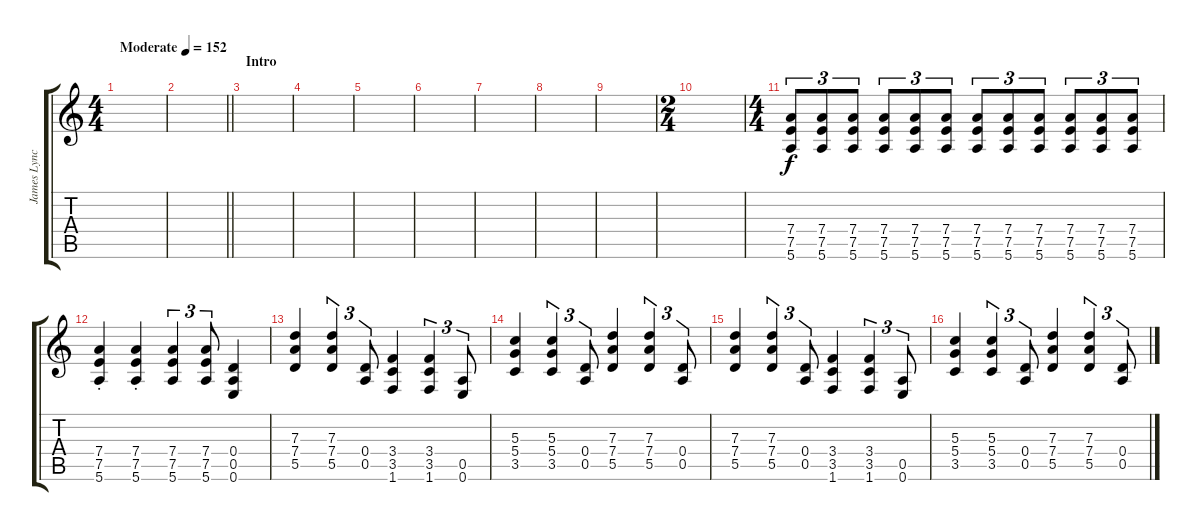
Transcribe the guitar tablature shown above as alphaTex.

\track ("James Lynch (Guitar Left)" "James Lync") {instrument distortionguitar}
\staff {score tabs}
\tuning (E4 B3 G3 D3 A2 E2) {hide}
\ts (4 4)
\tempo (152 "Moderate")
\clef g2
\ks c
|
\barLineRight lightlight
|
\section ("" "Intro")
|
|
|
|
|
|
|
\ts (2 4)
|
\ts (4 4)
(7.4 7.5 5.6).8{tu (3 2)} (7.4 7.5 5.6).8{tu (3 2)} (7.4 7.5 5.6).8{tu (3 2)} (7.4 7.5 5.6).8{tu (3 2)} (7.4 7.5 5.6).8{tu (3 2)} (7.4 7.5 5.6).8{tu (3 2)} (7.4 7.5 5.6).8{tu (3 2)} (7.4 7.5 5.6).8{tu (3 2)} (7.4 7.5 5.6).8{tu (3 2)} (7.4 7.5 5.6).8{tu (3 2)} (7.4 7.5 5.6).8{tu (3 2)} (7.4 7.5 5.6).8{tu (3 2)} |
(7.4{st} 7.5{st} 5.6{st}).4 (7.4{st} 7.5{st} 5.6{st}).4 (7.4 7.5 5.6).4{tu (3 2)} (7.4 7.5 5.6).8{tu (3 2)} (0.4 0.5 0.6).4 |
(7.3 7.4 5.5).4 (7.3 7.4 5.5).4{tu (3 2)} (0.4 0.5).8{tu (3 2)} (3.4 3.5 1.6).4 (3.4 3.5 1.6).4{tu (3 2)} (0.5 0.6).8{tu (3 2)} |
(5.3 5.4 3.5).4 (5.3 5.4 3.5).4{tu (3 2)} (0.4 0.5).8{tu (3 2)} (7.3 7.4 5.5).4 (7.3 7.4 5.5).4{tu (3 2)} (0.4 0.5).8{tu (3 2)} |
(7.3 7.4 5.5).4 (7.3 7.4 5.5).4{tu (3 2)} (0.4 0.5).8{tu (3 2)} (3.4 3.5 1.6).4 (3.4 3.5 1.6).4{tu (3 2)} (0.5 0.6).8{tu (3 2)} |
(5.3 5.4 3.5).4 (5.3 5.4 3.5).4{tu (3 2)} (0.4 0.5).8{tu (3 2)} (7.3 7.4 5.5).4 (7.3 7.4 5.5).4{tu (3 2)} (0.4 0.5).8{tu (3 2)}
